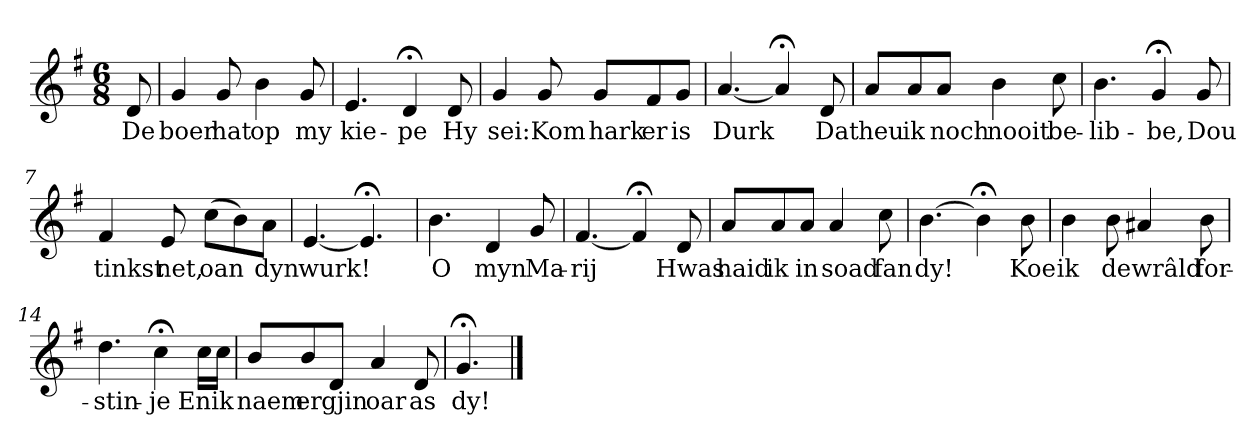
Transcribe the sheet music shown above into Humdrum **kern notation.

**kern	**text
*part1	*part1
*staff1	*staff1
*k[f#]	*
*G:	*
*M6/8	*
*MM120	*
=	=
8d	De
=1	=1
4g	boer
8g	hat
4b	op
8g	my
=2	=2
4.e	kie-
4d;<	-pe
8d	Hy
=3	=3
4g	sei:
8g	Kom
8gL	hark
8f#	er
8gJ	is
=4	=4
[4.a	Durk
4a;<]	.
8d	Dat
=5	=5
8aL	heu
8a	ik
8aJ	noch
4b	nooit
8cc	be-
=6	=6
4.b	-lib-
4g;<	-be,
8g	Dou
=7	=7
4f#	tinkst
8e	net,
(8ccL	oan
8b)	.
8aJ	dyn
=8	=8
[4.e	wurk!
4.e;<]	.
=9	=9
4.b	O
4d	myn
8g	Ma-
=10	=10
[4.f#	-rij
4f#;<]	.
8d	Hwas
=11	=11
8aL	haid
8a	ik
8aJ	in
4a	soad
8cc	fan
=12	=12
[4.b	dy!
4b;<]	.
8b	Koe
=13	=13
4b	ik
8b	de
4a#X	wrâld
8b	for-
=14	=14
4.dd	-stin-
4cc;<	-je
16ccLL	En
16ccJJ	ik
=15	=15
8bL	naem
8b	er
8dJ	gjin
4a	oar
8d	as
=16	=16
4.g;<	dy!
==	==
*-	*-
